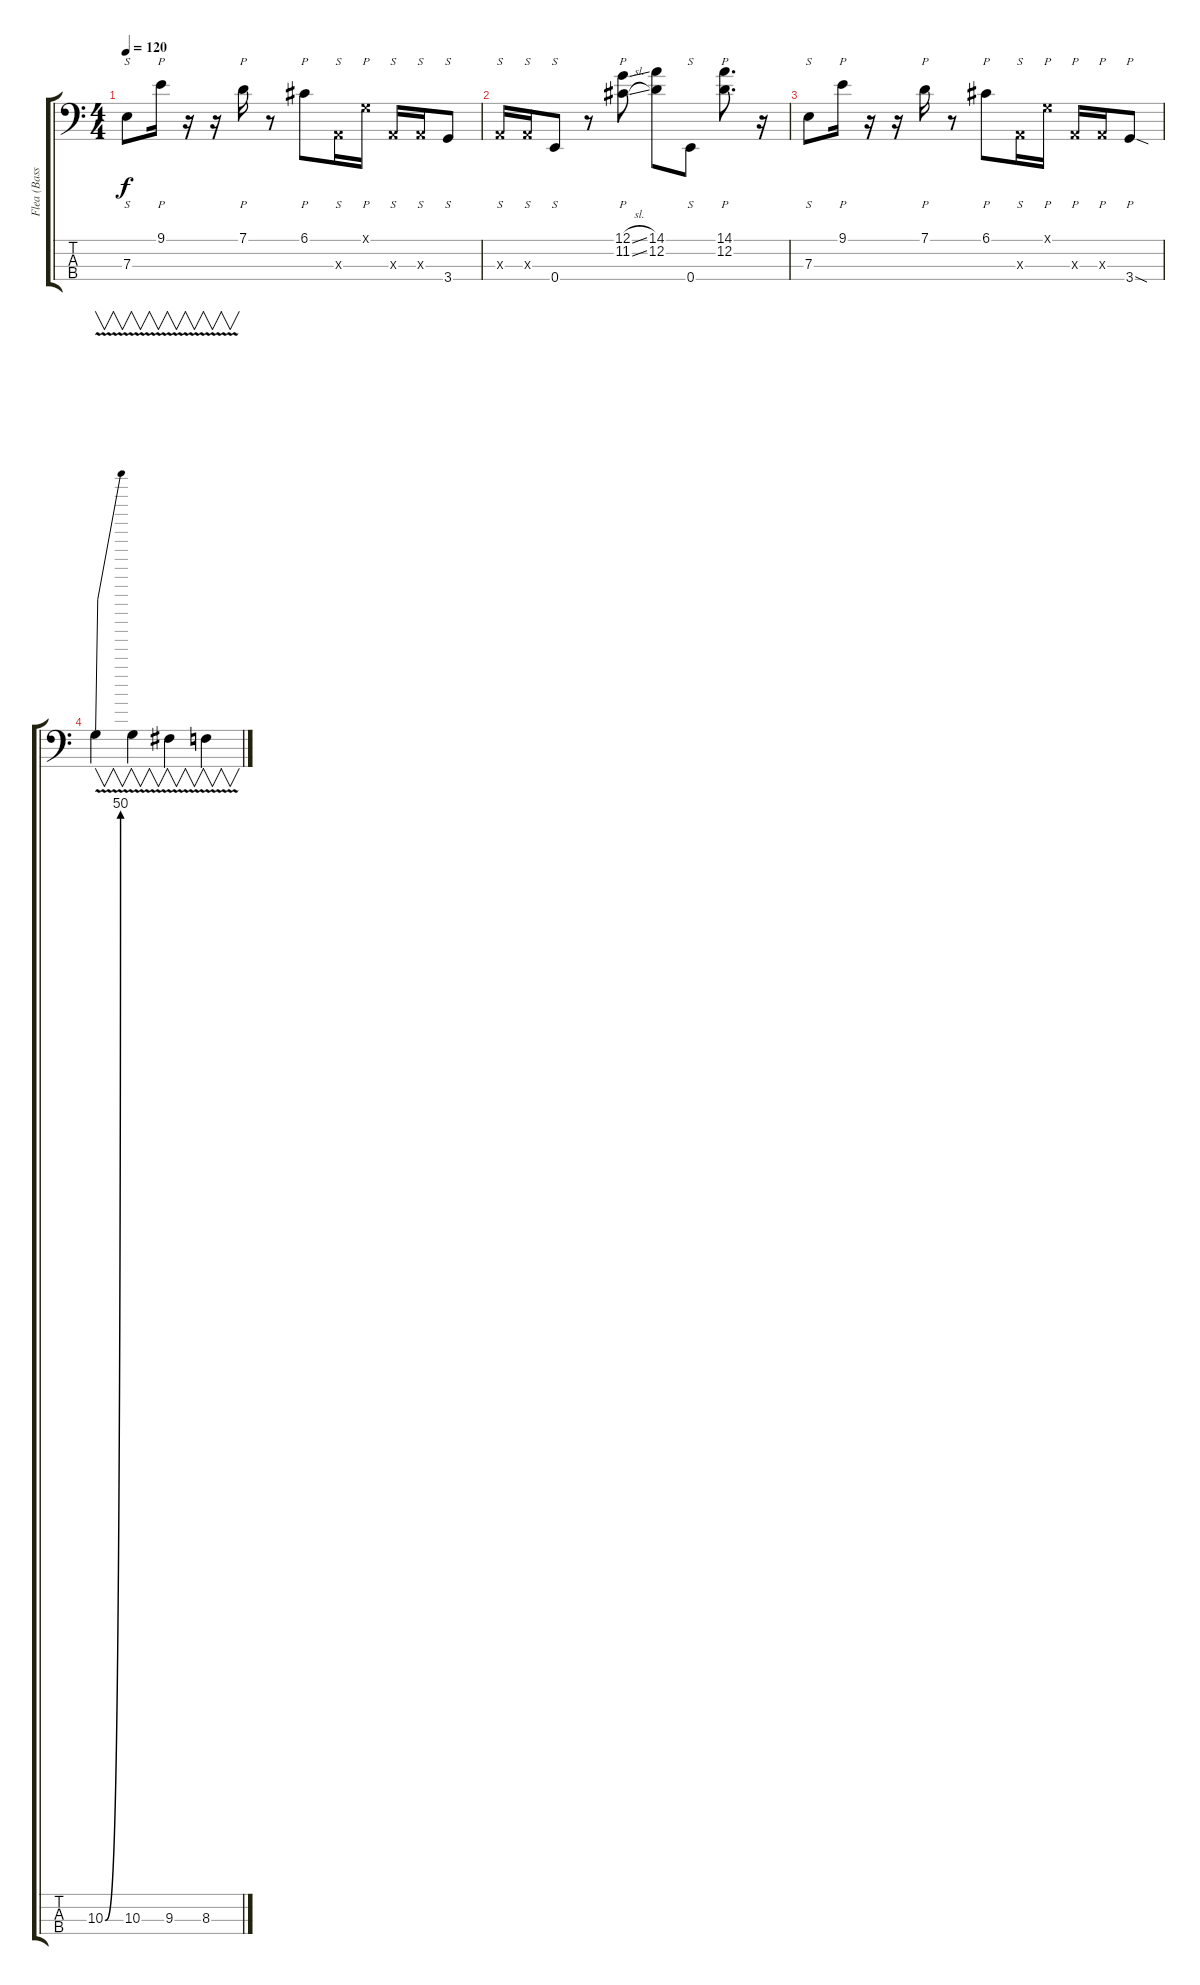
\track ("Flea (Bass)" "Flea (Bass") {instrument slapbass1}
\staff {score tabs}
\tuning (G2 D2 A1 E1) {hide}
\ts (4 4)
\tempo 120
\clef f4
\ks c
7.3.8{s dy f} 9.1.16{p} r.16 r.16 7.1.16{p} r.8 6.1.8{p} 0.3{x}.16{s} 0.1{x}.16{p} 0.3{x}.16{s} 0.3{x}.16{s} 3.4.8{s} |
0.3{x}.16{s} 0.3{x}.16{s} 0.4.8{s} r.8 (12.1{sl} 11.2{sl}).8{p} (14.1 12.2).8 0.4.8{s} (14.1 12.2).8{p d} r.16 |
7.3.8{s} 9.1.16{p} r.16 r.16 7.1.16{p} r.8 6.1.8{p} 0.3{x}.16{s} 0.1{x}.16{p} 0.3{x}.16{p} 0.3{x}.16{p} 3.4{sod}.8{p} |
10.3{be (bend 0 0 300 200) v}.4{v} 10.3{v}.4{v} 9.3{v}.4{v} 8.3{v}.4{v}
